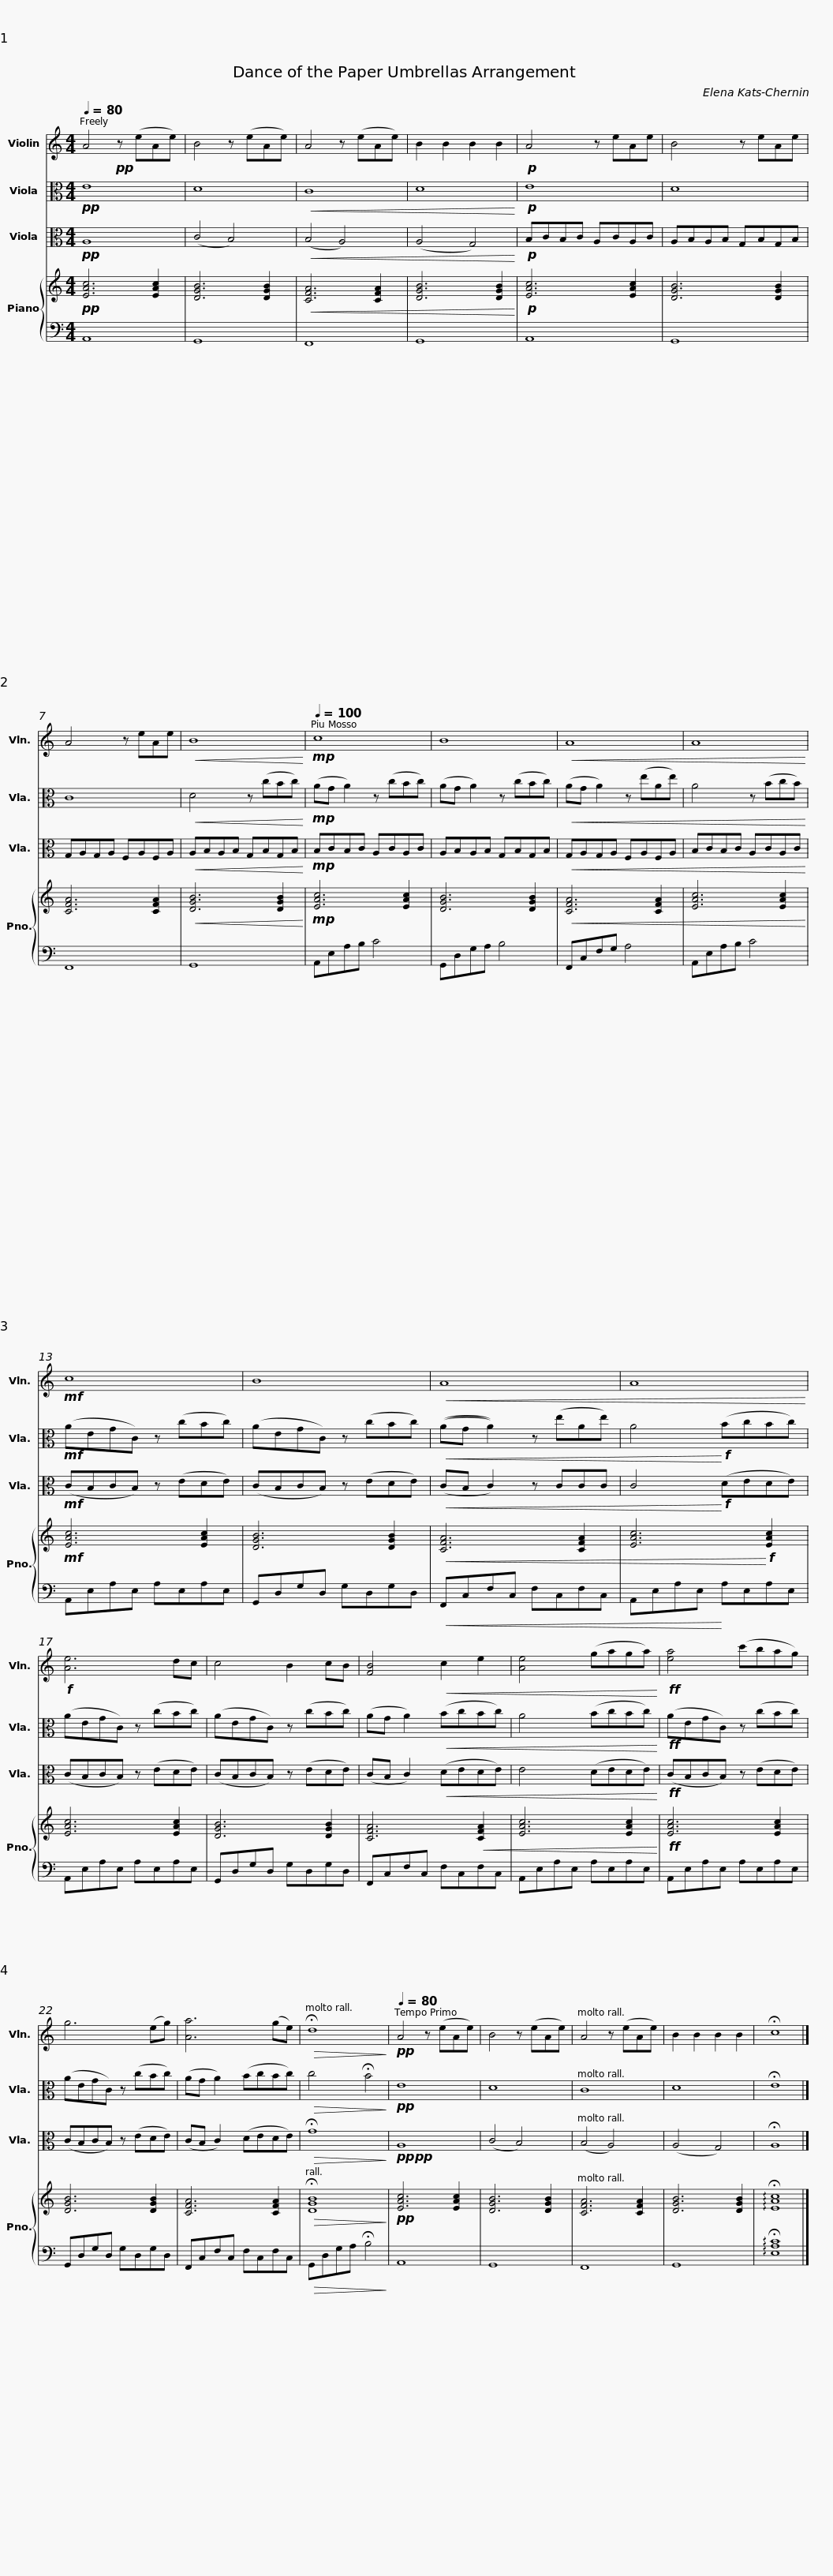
X:1
%%score 1 2 3 { 4 | 5 }
L:1/8
Q:1/4=80
M:4/4
I:linebreak $
K:C
V:1 treble
V:2 alto
V:3 alto
V:4 treble
V:5 bass
V:1
 A4!pp! z (eAe) | B4 z (eAe) | A4 z (eAe) | B2 B2 B2 B2 |!p! A4 z eAe |$ %5
 B4 z eAe | A4 z eAe |!<(! B8!<)! |$!mp![Q:1/4=100] c8 | B8 | %10
!<(! A8 |$ A8!<)! |!mf! c8 | B8 |$!<(! A8 | %15
 A8!<)! |!f! [Ae]6 dc |$ c4 B2 cB | [FB]4!<(! c2 e2 | [Ae]4 (gaga)!<)! |$ %20
!ff! [ea]4 (c'bag) | g6 (eg) | [Aa]6 (ge) |$!>(! !fermata!d8!>)! |!pp![Q:1/4=80] A4 z (eAe) | %25
 B4 z (eAe) | A4 z (eAe) | B2 B2 B2 B2 | !fermata!c8 |] %29
V:2
!pp! E8 | D8 |!<(! C8 | D8!<)! |!p! E8 |$ %5
 D8 | C8 |!<(! D4 z (cBc)!<)! |$!mp! (AG A2) z (cBc) | (AG A2) z (cBc) | %10
!<(! (AG A2) z (eAe) |$ A4 z (BcB)!<)! |!mf! (AEGC) z (cBc) | (AEGC) z (cBc) |$!<(! ((AG A2)) z (eAe) | %15
 A4!<)!!f! (BcBc) | (AEGC) z (cBc) |$ (AEGC) z (cBc) | (AG A2)!<(! (BcBc) | A4 (BcBc)!<)! |$ %20
!ff! (AEGC) z (cBc) | (AEGC) z (cBc) | (AG A2) (BcBc) |$!>(! c4 !fermata!B4!>)! |!pp! E8 | %25
 D8 | C8 | D8 | !fermata!E8 |] %29
V:3
!pp! A,8 | (C4 B,4) |!<(! (B,4 A,4) | (A,4 G,4)!<)! |!p! B,CB,C A,CA,C |$ %5
 A,B,A,B, G,B,G,B, | G,A,G,A, F,A,F,A, |!<(! A,B,A,B, G,B,G,B,!<)! |$!mp! B,CB,C A,CA,C | A,B,A,B, G,B,G,B, | %10
!<(! G,A,G,A, F,A,F,A, |$ B,CB,C A,CA,C!<)! |!mf! (CB,CB,) z (EDE) | (CB,CB,) z (EDE) |$!<(! (CB, C2) z CCC | %15
 C4!<)!!f! (DEDE) | (CB,CB,) z (EDE) |$ (CB,CB,) z (EDE) | (CB, C2)!<(! (DEDE) | E4 (DEDE)!<)! |$ %20
!ff! (CB,CB,) z (EDE) | (CB,CB,) z (EDE) | (CB, C2) (DEDE) |$!>(! !fermata!G8!>)! |!pp!!pp! A,8 | %25
 (C4 B,4) | (B,4 A,4) | (A,4 G,4) | !fermata!A,8 |] %29
V:4
!pp! [EAc]6 [EAc]2 | [DGB]6 [DGB]2 |!<(! [CFA]6 [CFA]2 | [DGB]6 [DGB]2!<)! |!p! [EAc]6 [EAc]2 |$ %5
 [DGB]6 [DGB]2 | [CFA]6 [CFA]2 |!<(! [DGB]6 [DGB]2!<)! |$!mp! [EAc]6 [EAc]2 | [DGB]6 [DGB]2 | %10
!<(! [CFA]6 [CFA]2 |$ [EAc]6 [EAc]2!<)! |!mf! [EAc]6 [EAc]2 | [DGB]6 [DGB]2 |$!<(! [CFA]6 [CFA]2 | %15
 [EAc]6!<)!!f! [EAc]2 | [EAc]6 [EAc]2 |$ [DGB]6 [DGB]2 | [CFA]6!<(! [CFA]2 | [EAc]6 [EAc]2!<)! |$ %20
!ff! [EAc]6 [EAc]2 | [DGB]6 [DGB]2 | [CFA]6 [CFA]2 |$!>(! !fermata![DGB]8!>)! |!pp! [EAc]6 [EAc]2 | %25
 [DGB]6 [DGB]2 | [CFA]6 [CFA]2 | [DGB]6 [DGB]2 | !arpeggio!!fermata![EAc]8 |] %29
V:5
 A,,8 | G,,8 | F,,8 | G,,8 | A,,8 |$ %5
 G,,8 | F,,8 | G,,8 |$ A,,E,A,B, C4 | G,,D,G,A, B,4 | %10
 F,,C,F,G, A,4 |$ A,,E,A,B, C4 | A,,E,A,E, A,E,A,E, | G,,D,G,D, G,D,G,D, |$!<(! F,,C,F,C, F,C,F,C, | %15
 A,,E,A,E,!<)! A,E,A,E, | A,,E,A,E, A,E,A,E, |$ G,,D,G,D, G,D,G,D, | F,,C,F,C, F,C,F,C, | A,,E,A,E, A,E,A,E, |$ %20
 A,,E,A,E, A,E,A,E, | G,,D,G,D, G,D,G,D, | F,,C,F,C, F,C,F,C, |$!>(! G,,D,G,A, !fermata!B,4!>)! | A,,8 | %25
 G,,8 | F,,8 | G,,8 | !arpeggio!!fermata![E,A,C]8 |] %29
